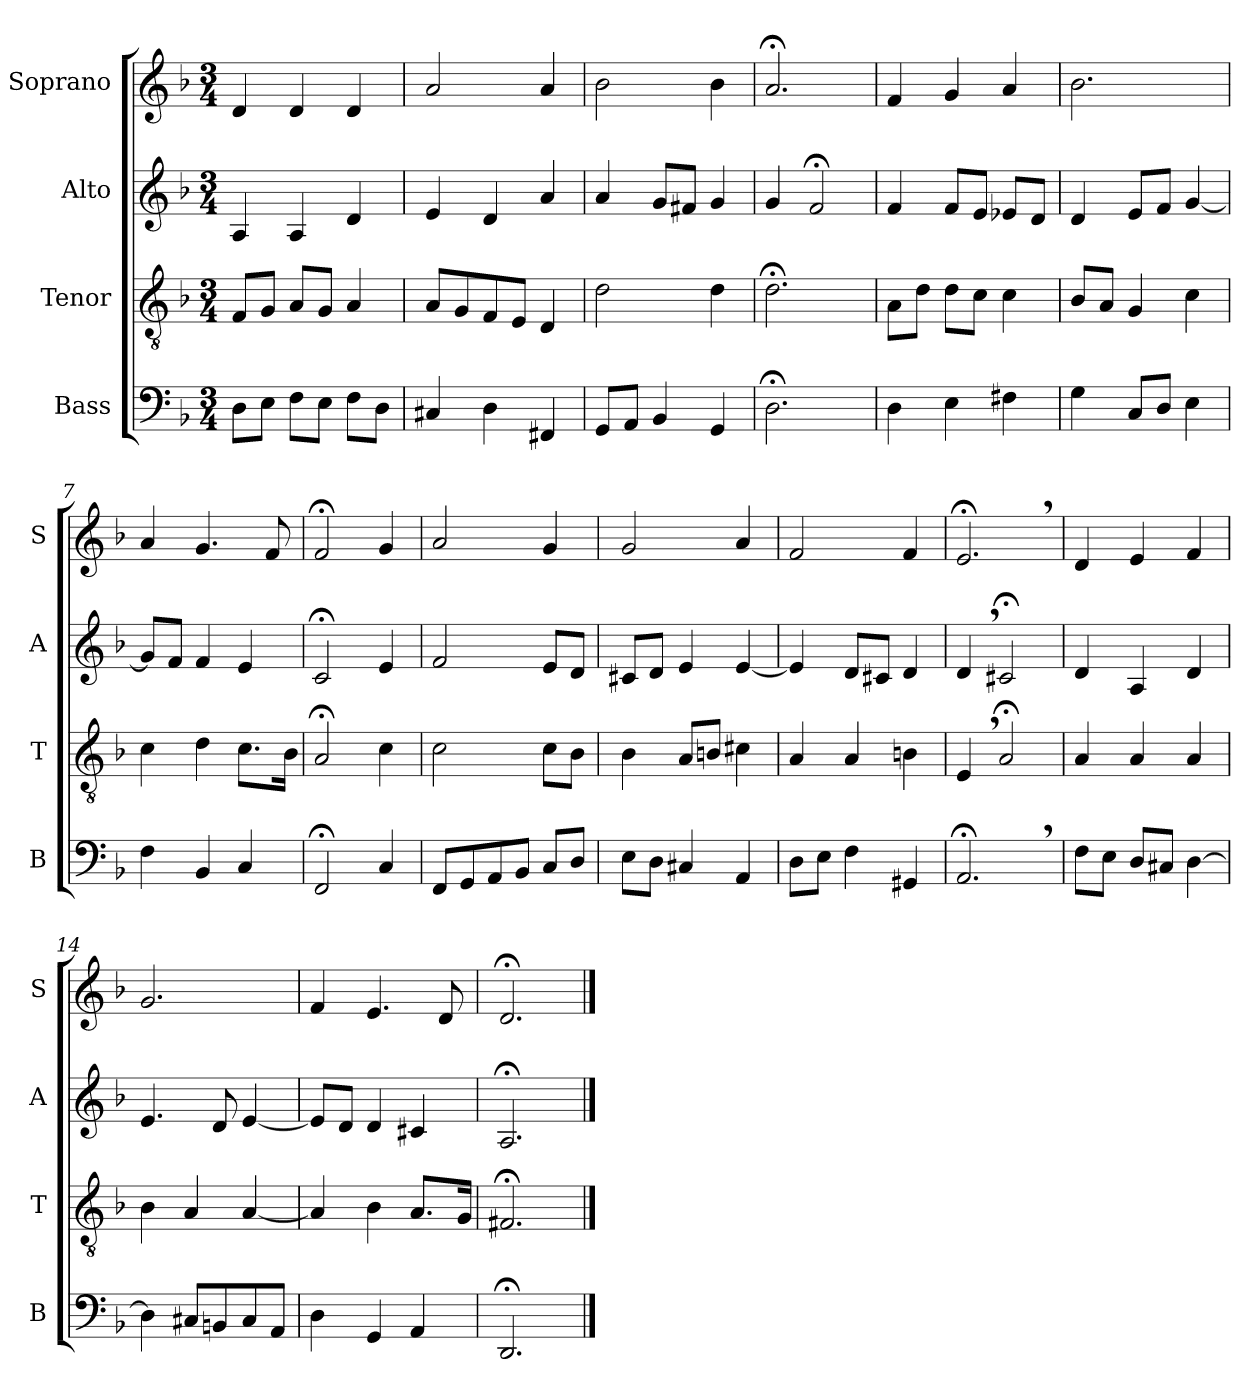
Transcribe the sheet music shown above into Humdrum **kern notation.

**kern	**kern	**kern	**kern
*part4	*part3	*part2	*part1
*staff4	*staff3	*staff2	*staff1
*I"Bass	*I"Tenor	*I"Alto	*I"Soprano
*I'B	*I'T	*I'A	*I'S
*clefF4	*clefGv2	*clefG2	*clefG2
*k[b-]	*k[b-]	*k[b-]	*k[b-]
*M3/4	*M3/4	*M3/4	*M3/4
=1	=1	=1	=1
8D\L	8F/L	4A/	4d/
8E\J	8G/J	.	.
8F\L	8A/L	4A/	4d/
8E\J	8G/J	.	.
8F\L	4A/	4d/	4d/
8D\J	.	.	.
=2	=2	=2	=2
4C#X/	8A/L	4e/	2a/
.	8G/	.	.
4D\	8F/	4d/	.
.	8E/J	.	.
4FF#X/	4D/	4a/	4a/
=3	=3	=3	=3
8GG/L	2d\	4a/	2b-\
8AA/J	.	.	.
4BB-/	.	8g/L	.
.	.	8f#X/J	.
4GG/	4d\	4g/	4b-\
=4	=4	=4	=4
2.D;<\	2.d;<\	4g/	2.a;</
.	.	2f;</	.
=5	=5	=5	=5
4D\	8A\L	4f/	4f/
.	8d\J	.	.
4E\	8d\L	8f/L	4g/
.	8c\J	8e/J	.
4F#X\	4c\	8e-X/L	4a/
.	.	8d/J	.
=6	=6	=6	=6
4G\	8B-/L	4d/	2.b-\
.	8A/J	.	.
8C/L	4G/	8e/L	.
8D/J	.	8f/J	.
4E\	4c\	[4g/	.
=7	=7	=7	=7
4F\	4c\	8g/L]	4a/
.	.	8f/J	.
4BB-/	4d\	4f/	4.g/
4C/	8.c\L	4e/	.
.	.	.	8f/
.	16B-\Jk	.	.
=8	=8	=8	=8
2FF;</	2A;</	2c;</	2f;</
4C/	4c\	4e/	4g/
=9	=9	=9	=9
8FF/L	2c\	2f/	2a/
8GG/	.	.	.
8AA/	.	.	.
8BB-/J	.	.	.
8C/L	8c\L	8e/L	4g/
8D/J	8B-\J	8d/J	.
=10	=10	=10	=10
8E\L	4B-\	8c#X/L	2g/
8D\J	.	8d/J	.
4C#X/	8A/L	4e/	.
.	8Bn/J	.	.
4AA/	4c#X\	[4e/	4a/
=11	=11	=11	=11
8D\L	4A/	4e/]	2f/
8E\J	.	.	.
4F\	4A/	8d/L	.
.	.	8c#X/J	.
4GG#X/	4Bn\	4d/	4f/
=12	=12	=12	=12
2.AA;<,/	4E,/	4d,/	2.e;<,/
.	2A;</	2c#X;</	.
=13	=13	=13	=13
8F\L	4A/	4d/	4d/
8E\J	.	.	.
8D/L	4A/	4A/	4e/
8C#X/J	.	.	.
[4D\	4A/	4d/	4f/
=14	=14	=14	=14
4D\]	4B-:\	4.e:/	2.g:/
8C#X:/L	4A/	.	.
8BBn/	.	8d/	.
8C#/	[4A/	[4e/	.
8AA/J	.	.	.
=15	=15	=15	=15
4D\	4A/]	8e/L]	4f/
.	.	8d/J	.
4GG/	4B-\	4d/	4.e/
4AA/	8.A/L	4c#X/	.
.	.	.	8d/
.	16G/Jk	.	.
=16	=16	=16	=16
2.DD;</	2.F#X;</	2.A;</	2.d;</
==	==	==	==
*-	*-	*-	*-
